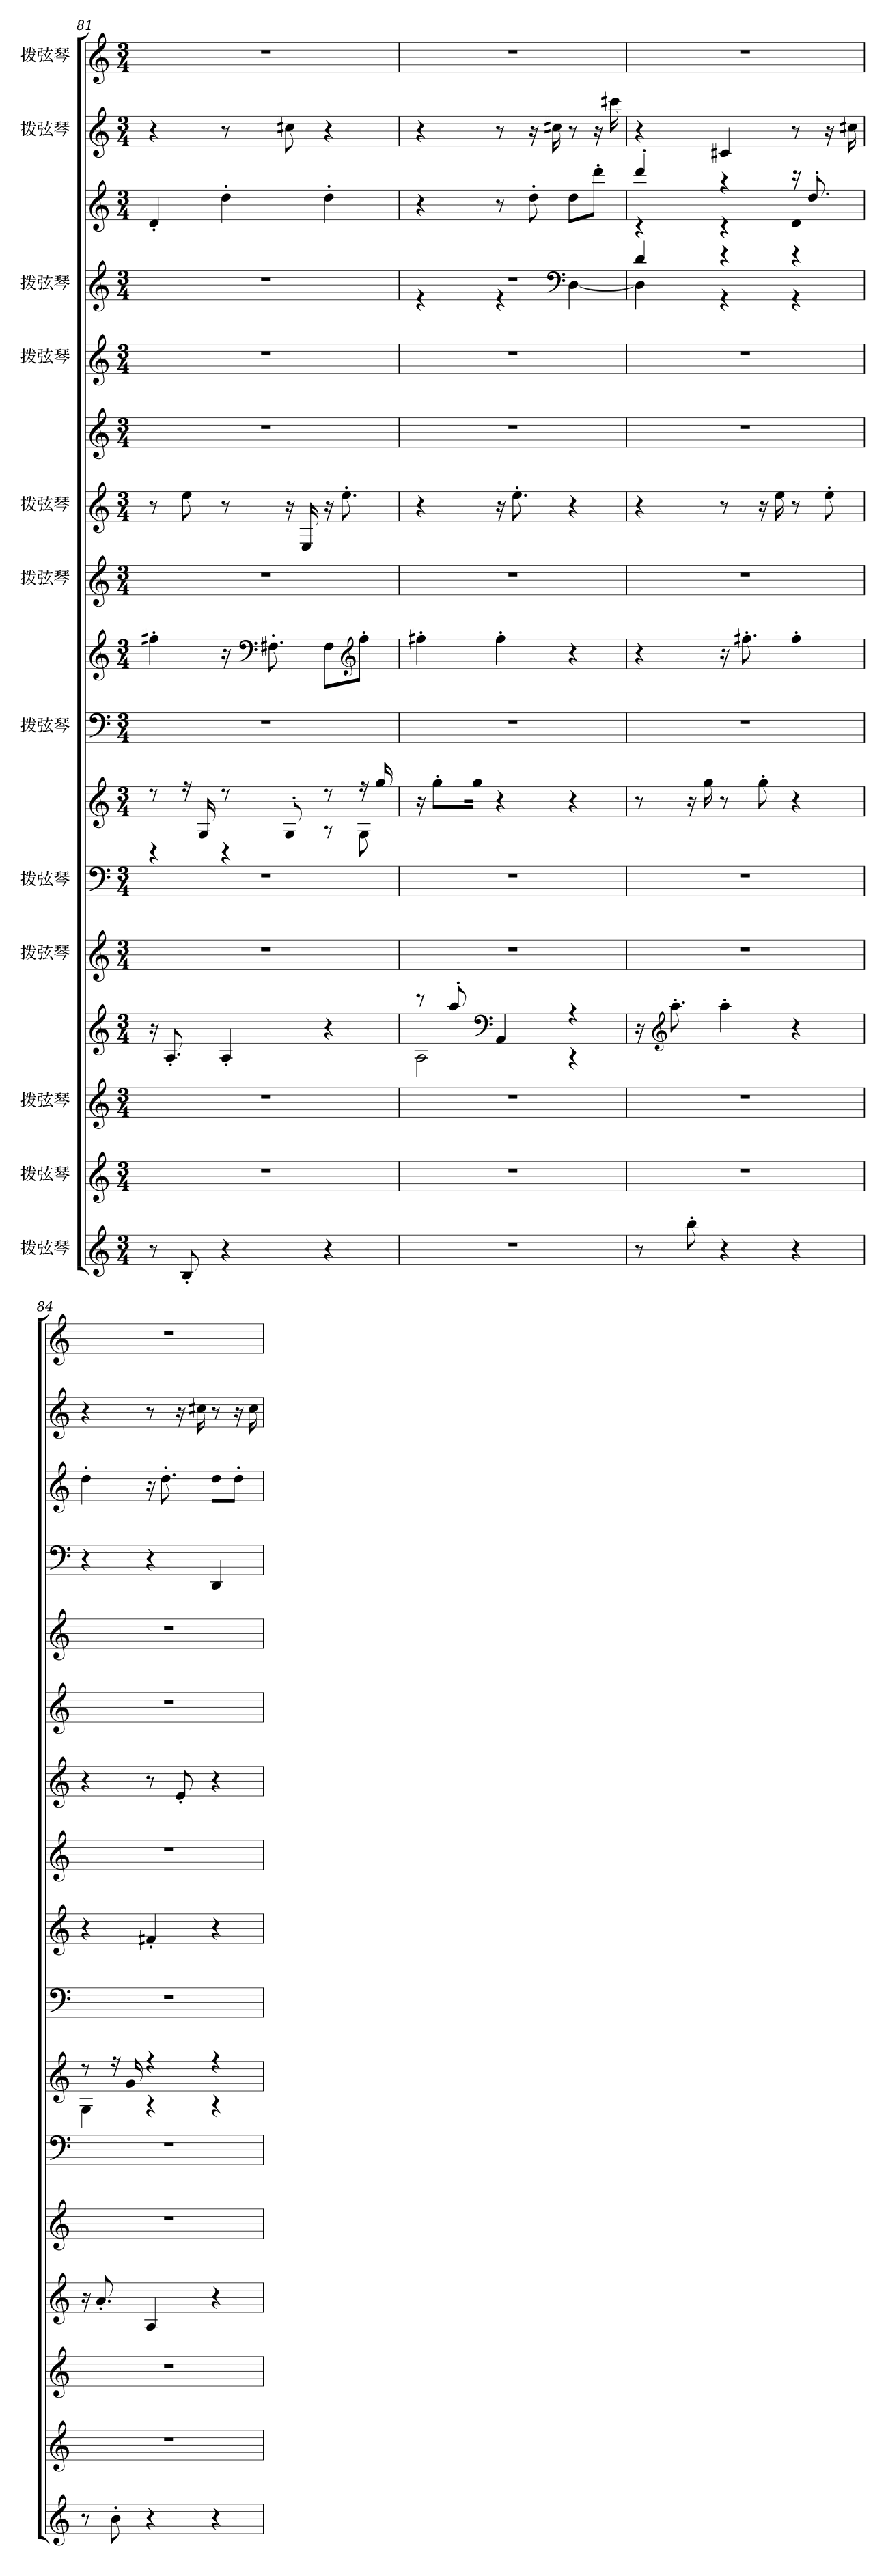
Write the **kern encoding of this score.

**kern	**kern	**kern	**kern	**kern	**kern	**kern	**kern	**kern	**kern	**kern	**kern	**kern	**kern	**kern	**kern	**kern
*part12	*part11	*part10	*part10	*part9	*part8	*part8	*part7	*part7	*part6	*part5	*part5	*part4	*part3	*part3	*part2	*part1
*staff17	*staff16	*staff15	*staff14	*staff13	*staff12	*staff11	*staff10	*staff9	*staff8	*staff7	*staff6	*staff5	*staff4	*staff3	*staff2	*staff1
*I"拨弦琴	*I"拨弦琴	*I"拨弦琴	*	*I"拨弦琴	*I"拨弦琴	*	*I"拨弦琴	*	*I"拨弦琴	*I"拨弦琴	*	*I"拨弦琴	*I"拨弦琴	*	*I"拨弦琴	*I"拨弦琴
*clefG2	*clefG2	*clefG2	*clefG2	*clefG2	*clefF4	*clefG2	*clefF4	*clefG2	*clefG2	*clefG2	*clefG2	*clefG2	*clefG2	*clefG2	*clefG2	*clefG2
*k[]	*k[]	*k[]	*k[]	*k[]	*k[]	*k[]	*k[]	*k[]	*k[]	*k[]	*k[]	*k[]	*k[]	*k[]	*k[]	*k[]
*M3/4	*M3/4	*M3/4	*M3/4	*M3/4	*M3/4	*M3/4	*M3/4	*M3/4	*M3/4	*M3/4	*M3/4	*M3/4	*M3/4	*M3/4	*M3/4	*M3/4
=81	=81	=81	=81	=81	=81	=81	=81	=81	=81	=81	=81	=81	=81	=81	=81	=81
*	*	*	*	*	*	*^	*	*	*	*	*	*	*	*	*	*
8r	2.r	2.r	16r	2.r	2.r	8r	4r	2.r	4ff#X'\	2.r	8r	2.r	2.r	2.r	4d'/	4r	2.r
.	.	.	8.A'/	.	.	.	.	.	.	.	.	.	.	.	.	.	.
8B'/	.	.	.	.	.	16r	.	.	.	.	8ee\	.	.	.	.	.	.
.	.	.	.	.	.	16G/	.	.	.	.	.	.	.	.	.	.	.
4r	.	.	4A'/	.	.	8r	4r	.	16r	.	8r	.	.	.	4dd'\	8r	.
*	*	*	*	*	*	*	*	*	*clefF4	*	*	*	*	*	*	*	*
.	.	.	.	.	.	.	.	.	8.F#X'\	.	.	.	.	.	.	.	.
.	.	.	.	.	.	8G'/	.	.	.	.	16r	.	.	.	.	8cc#X\	.
.	.	.	.	.	.	.	.	.	.	.	16E/	.	.	.	.	.	.
4r	.	.	4r	.	.	8r	8r	.	8F#\L	.	16r	.	.	.	4dd'\	4r	.
.	.	.	.	.	.	.	.	.	.	.	8.ee'\	.	.	.	.	.	.
*	*	*	*	*	*	*	*	*	*clefG2	*	*	*	*	*	*	*	*
.	.	.	.	.	.	16r	8G\	.	8ff#'\J	.	.	.	.	.	.	.	.
.	.	.	.	.	.	16gg/	.	.	.	.	.	.	.	.	.	.	.
*	*	*	*	*	*	*v	*v	*	*	*	*	*	*	*	*	*	*
=82	=82	=82	=82	=82	=82	=82	=82	=82	=82	=82	=82	=82	=82	=82	=82	=82
*	*	*	*^	*	*	*	*	*	*	*	*	*	*^	*	*	*
2.r	2.r	2.r	8r	2A\	2.r	2.r	16r	2.r	4ff#X'\	2.r	4r	2.r	2.r	2.r	4r	4r	4r	2.r
.	.	.	.	.	.	.	8gg'\L	.	.	.	.	.	.	.	.	.	.	.
.	.	.	8aa'/	.	.	.	.	.	.	.	.	.	.	.	.	.	.	.
.	.	.	.	.	.	.	16gg\Jk	.	.	.	.	.	.	.	.	.	.	.
*	*	*	*clefF4	*	*	*	*	*	*	*	*	*	*	*	*	*	*	*
.	.	.	4AA/	.	.	.	4r	.	4ff#'\	.	16r	.	.	.	4r	8r	8r	.
.	.	.	.	.	.	.	.	.	.	.	8.ee'\	.	.	.	.	.	.	.
.	.	.	.	.	.	.	.	.	.	.	.	.	.	.	.	8dd'\	16r	.
.	.	.	.	.	.	.	.	.	.	.	.	.	.	.	.	.	16cc#X\	.
*	*	*	*	*	*	*	*	*	*	*	*	*	*	*clefF4	*	*	*	*
.	.	.	4r	4r	.	.	4r	.	4r	.	4r	.	.	.	[4D\	8dd\L	8r	.
.	.	.	.	.	.	.	.	.	.	.	.	.	.	.	.	8ddd'\J	16r	.
.	.	.	.	.	.	.	.	.	.	.	.	.	.	.	.	.	16ccc#X\	.
*	*	*	*v	*v	*	*	*	*	*	*	*	*	*	*	*	*	*	*
!!LO:PB:g=z
=83	=83	=83	=83	=83	=83	=83	=83	=83	=83	=83	=83	=83	=83	=83	=83	=83	=83
*	*	*	*	*	*	*	*	*	*	*	*	*	*	*	*^	*	*
8r	2.r	2.r	16r	2.r	2.r	8r	2.r	4r	2.r	4r	2.r	2.r	4d/	4D\]	4ddd'/	4r	4r	2.r
*	*	*	*clefG2	*	*	*	*	*	*	*	*	*	*	*	*	*	*	*
.	.	.	8.aa'\	.	.	.	.	.	.	.	.	.	.	.	.	.	.	.
8bb'\	.	.	.	.	.	16r	.	.	.	.	.	.	.	.	.	.	.	.
.	.	.	.	.	.	16gg\	.	.	.	.	.	.	.	.	.	.	.	.
4r	.	.	4aa'\	.	.	8r	.	16r	.	8r	.	.	4r	4r	4r	4r	4c#X/	.
.	.	.	.	.	.	.	.	8.ff#X'\	.	.	.	.	.	.	.	.	.	.
.	.	.	.	.	.	8gg'\	.	.	.	16r	.	.	.	.	.	.	.	.
.	.	.	.	.	.	.	.	.	.	16ee\	.	.	.	.	.	.	.	.
4r	.	.	4r	.	.	4r	.	4ff#'\	.	8r	.	.	4r	4r	16r	4d\	8r	.
.	.	.	.	.	.	.	.	.	.	.	.	.	.	.	8.dd'/	.	.	.
.	.	.	.	.	.	.	.	.	.	8ee'\	.	.	.	.	.	.	16r	.
.	.	.	.	.	.	.	.	.	.	.	.	.	.	.	.	.	16cc#X\	.
*	*	*	*	*	*	*	*	*	*	*	*	*	*v	*v	*	*	*	*
*	*	*	*	*	*	*	*	*	*	*	*	*	*	*v	*v	*	*
=84	=84	=84	=84	=84	=84	=84	=84	=84	=84	=84	=84	=84	=84	=84	=84	=84
*	*	*	*	*	*	*^	*	*	*	*	*	*	*	*	*	*
8r	2.r	2.r	16r	2.r	2.r	8r	4G\	2.r	4r	2.r	4r	2.r	2.r	4r	4dd'\	4r	2.r
.	.	.	8.a'/	.	.	.	.	.	.	.	.	.	.	.	.	.	.
8b'\	.	.	.	.	.	16r	.	.	.	.	.	.	.	.	.	.	.
.	.	.	.	.	.	16g/	.	.	.	.	.	.	.	.	.	.	.
4r	.	.	4A/	.	.	4r	4r	.	4f#X'/	.	8r	.	.	4r	16r	8r	.
.	.	.	.	.	.	.	.	.	.	.	.	.	.	.	8.dd'\	.	.
.	.	.	.	.	.	.	.	.	.	.	8e'/	.	.	.	.	16r	.
.	.	.	.	.	.	.	.	.	.	.	.	.	.	.	.	16cc#X\	.
4r	.	.	4r	.	.	4r	4r	.	4r	.	4r	.	.	4DD/	8dd\L	8r	.
.	.	.	.	.	.	.	.	.	.	.	.	.	.	.	8dd'\J	16r	.
.	.	.	.	.	.	.	.	.	.	.	.	.	.	.	.	16cc#\	.
*	*	*	*	*	*	*v	*v	*	*	*	*	*	*	*	*	*	*
=	=	=	=	=	=	=	=	=	=	=	=	=	=	=	=	=
*-	*-	*-	*-	*-	*-	*-	*-	*-	*-	*-	*-	*-	*-	*-	*-	*-
